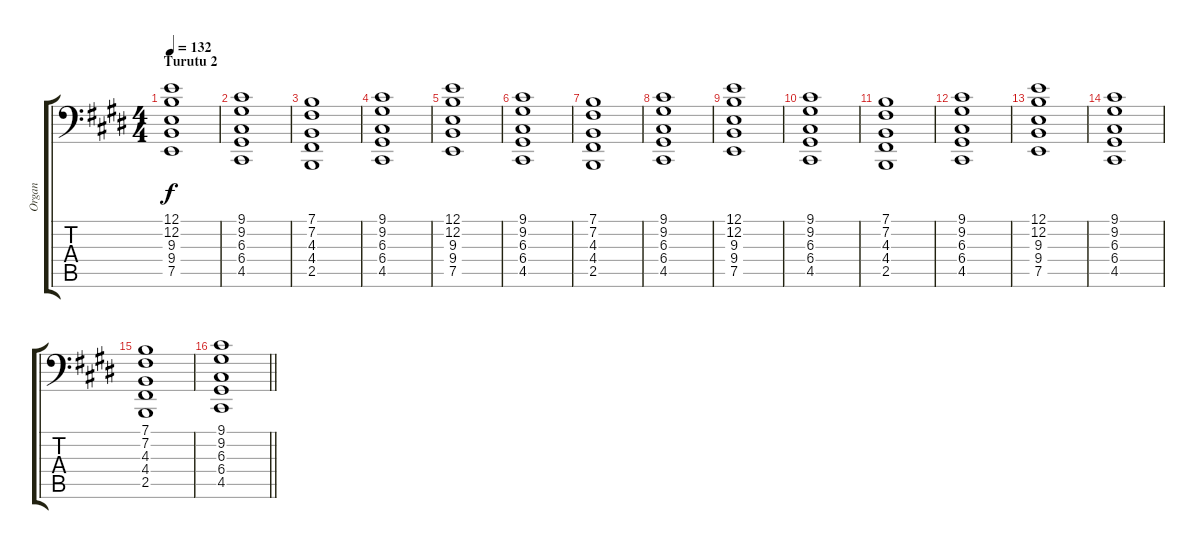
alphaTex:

\track ("Organ" "Organ") {instrument churchorgan}
\staff {score tabs}
\tuning (E3 B2 G2 D2 A1 E1) {hide}
\ts (4 4)
\section ("" "Turutu 2")
\tempo 132
\clef f4
\ks e
(12.1 12.2 9.3 9.4 7.5).1{dy f} |
(9.1 9.2 6.3 6.4 4.5).1 |
(7.1 7.2 4.3 4.4 2.5).1 |
(9.1 9.2 6.3 6.4 4.5).1 |
(12.1 12.2 9.3 9.4 7.5).1 |
(9.1 9.2 6.3 6.4 4.5).1 |
(7.1 7.2 4.3 4.4 2.5).1 |
(9.1 9.2 6.3 6.4 4.5).1 |
(12.1 12.2 9.3 9.4 7.5).1 |
(9.1 9.2 6.3 6.4 4.5).1 |
(7.1 7.2 4.3 4.4 2.5).1 |
(9.1 9.2 6.3 6.4 4.5).1 |
(12.1 12.2 9.3 9.4 7.5).1 |
(9.1 9.2 6.3 6.4 4.5).1 |
(7.1 7.2 4.3 4.4 2.5).1 |
\barLineRight lightlight
(9.1 9.2 6.3 6.4 4.5).1
